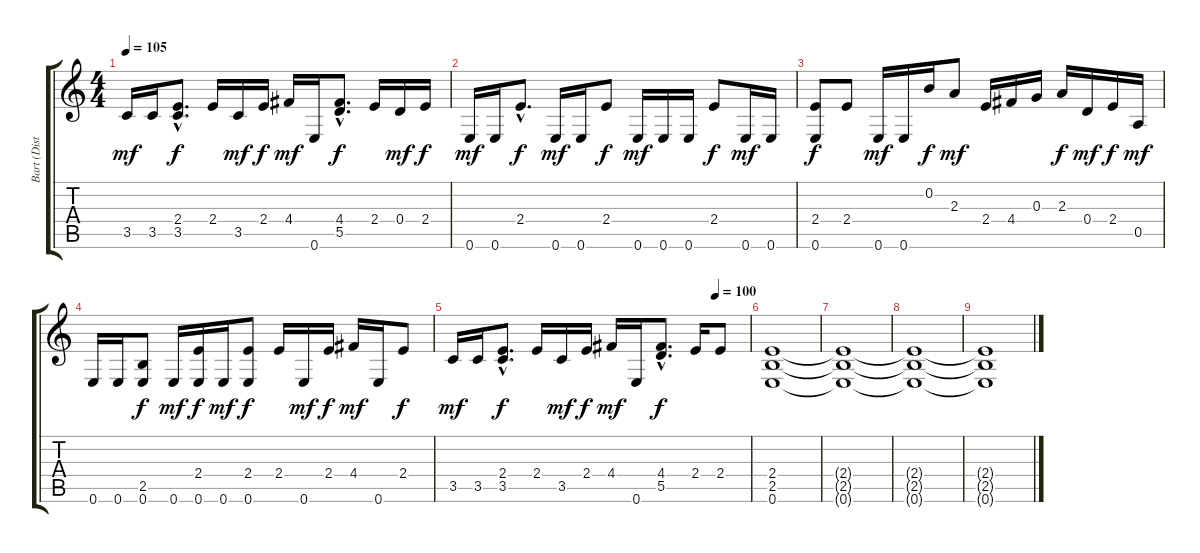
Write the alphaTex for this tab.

\track ("Bart (Distortion)" "Bart (Dist") {instrument distortionguitar}
\staff {score tabs}
\tuning (E4 B3 G3 D3 A2 E2) {hide}
\ts (4 4)
\tempo 105
\clef g2
\ks c
3.5.16{dy mf} 3.5.16 (2.4{hac} 3.5{hac}).8{d dy f} 2.4.16 3.5.16{dy mf} 2.4.16{dy f} 4.4.16{dy mf} 0.6.16 (4.4{hac} 5.5{hac}).8{d dy f} 2.4.16 0.4.16{dy mf} 2.4.16{dy f} |
0.6.16{dy mf} 0.6.16 2.4{hac}.8{d dy f} 0.6.16{dy mf} 0.6.16 2.4.8{dy f} 0.6.16{dy mf} 0.6.16 0.6.16 2.4.8{dy f} 0.6.16{dy mf} 0.6.16 |
(2.4 0.6).8{dy f} 2.4.8 0.6.16{dy mf} 0.6.16 0.2.16{dy f} 2.3.8{dy mf} 2.4.16 4.4.16 0.3.16 2.3.16{dy f} 0.4.16{dy mf} 2.4.16{dy f} 0.5.16{dy mf} |
0.6.16 0.6.16 (2.5 0.6).8{dy f} 0.6.16{dy mf} (2.4 0.6).16{dy f} 0.6.16{dy mf} (2.4 0.6).8{dy f} 2.4.16 0.6.16{dy mf} 2.4.16{dy f} 4.4.16{dy mf} 0.6.16 2.4.8{dy f} |
\tempo (100 0.8854166666666666)
3.5.16{dy mf} 3.5.16 (2.4{hac} 3.5{hac}).8{d dy f} 2.4.16 3.5.16{dy mf} 2.4.16{dy f} 4.4.16{dy mf} 0.6.16 (4.4{hac} 5.5{hac}).8{d dy f} 2.4.16 2.4.8 |
(2.4 2.5 0.6).1 |
(2.4{t} 2.5{t} 0.6{t}).1 |
(2.4{t} 2.5{t} 0.6{t}).1 |
(2.4{t} 2.5{t} 0.6{t}).1
